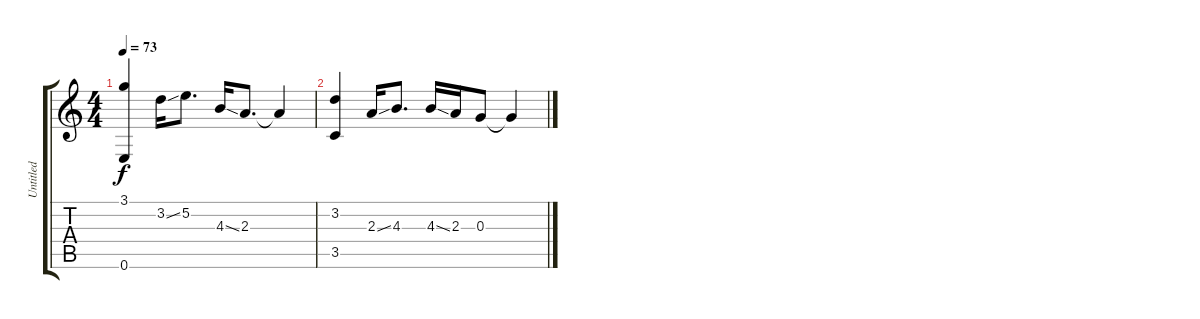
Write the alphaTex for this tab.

\track ("Untitled" "Untitled") {instrument acousticguitarsteel}
\staff {score tabs}
\tuning (E4 B3 G3 D3 A2 E2) {hide}
\ts (4 4)
\tempo 73
\clef g2
\ks c
(3.1 0.6).4{dy f} 3.2{ss}.16 5.2.8{d} 4.3{ss}.16 2.3.8{d} 2.3{t}.4 |
(3.2 3.5).4 2.3{ss}.16 4.3.8{d} 4.3{ss}.16 2.3.16 0.3.8 0.3{t}.4
